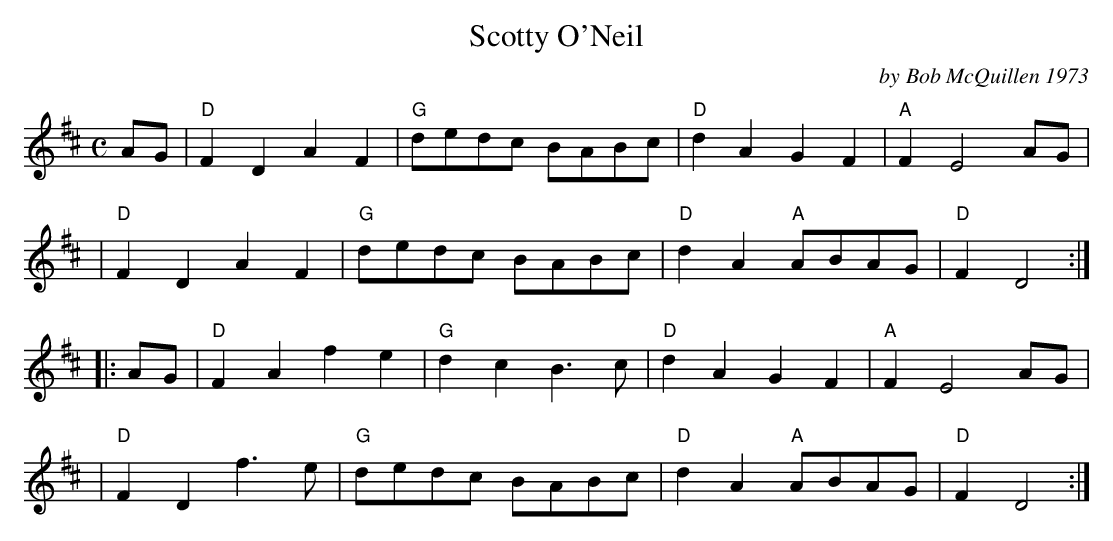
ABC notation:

X:1
T: Scotty O'Neil
C: by Bob McQuillen 1973
M: C
L: 1/8
K: D
AG \
| "D"F2D2 A2F2 | "G"dedc BABc | "D"d2A2    G2F2 | "A"F2 E4 AG |
| "D"F2D2 A2F2 | "G"dedc BABc | "D"d2A2 "A"ABAG | "D"F2 D4 :|
|: AG \
| "D"F2A2 f2e2 | "G"d2c2 B3c  | "D"d2A2    G2F2 | "A"F2 E4 AG |
| "D"F2D2 f3e  | "G"dedc BABc | "D"d2A2 "A"ABAG | "D"F2 D4 :|
